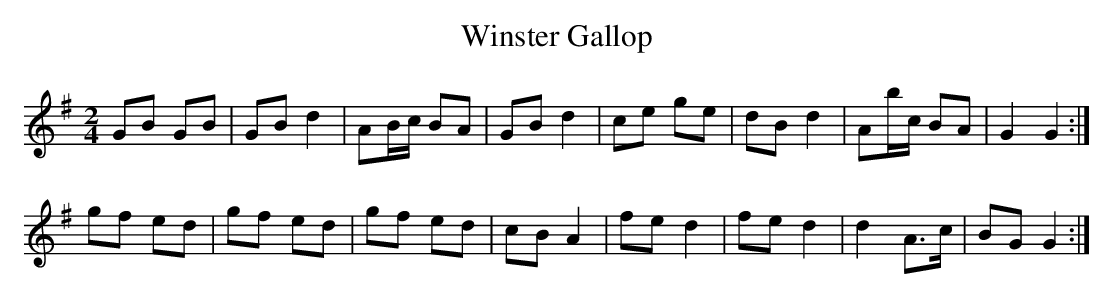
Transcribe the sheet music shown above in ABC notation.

X:1
T:Winster Gallop
M:2/4
L:1/8
K:G
GB GB | GB d2 | AB/c/ BA  | GB d2   |\
ce ge | dB d2 | Ab/c/ BA  | G2 G2  :|
gf ed | gf ed | gf    ed  | cB A2   |\
fe d2 | fe d2 | d2    A>c | BG G2 :|]
